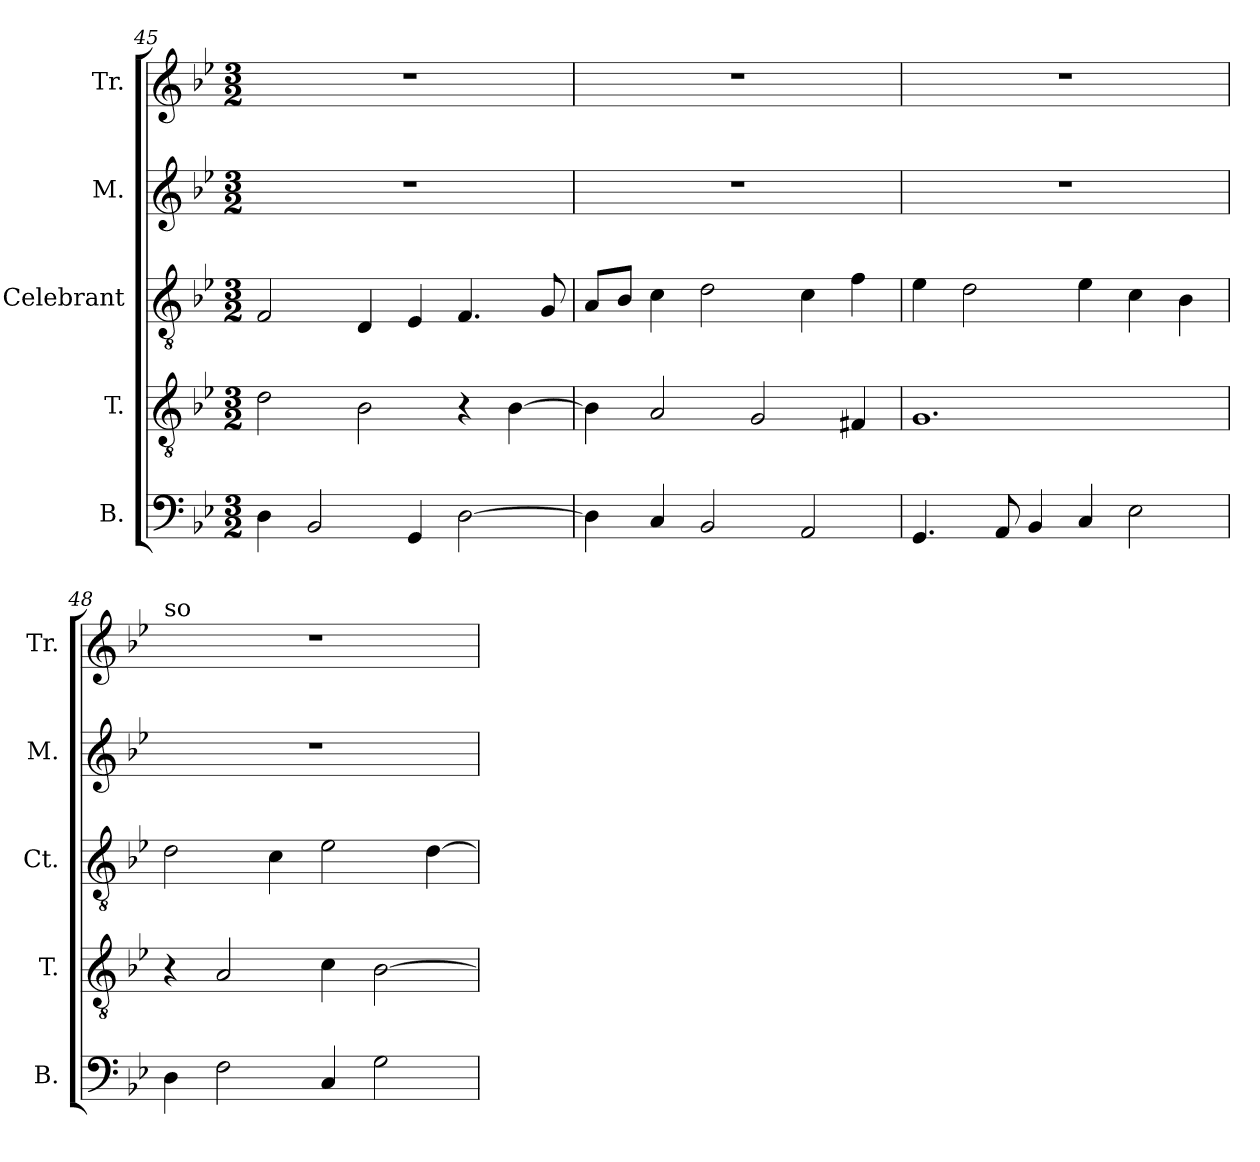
**kern	**kern	**kern	**kern	**kern
*part5	*part4	*part3	*part2	*part1
*staff5	*staff4	*staff3	*staff2	*staff1
*I"B.	*I"T.	*I"Celebrant	*I"M.	*I"Tr.
*I'B.	*I'T.	*I'Ct.	*I'M.	*I'Tr.
*clefF4	*clefGv2	*clefGv2	*clefG2	*clefG2
*k[b-e-]	*k[b-e-]	*k[b-e-]	*k[b-e-]	*k[b-e-]
*B-:	*B-:	*B-:	*B-:	*B-:
*M3/2	*M3/2	*M3/2	*M3/2	*M3/2
=45	=45	=45	=45	=45
4D\	2d\	2F/	1.r	1.r
2BB-/	.	.	.	.
.	2B-\	4D/	.	.
4GG/	.	4E-/	.	.
[>2D\	4r	4.F/	.	.
.	[>4B-\	.	.	.
.	.	8G/	.	.
=46	=46	=46	=46	=46
4D\]	4B-\]	8A/L	1.r	1.r
.	.	8B-/J	.	.
4C/	2A/	4c\	.	.
2BB-/	.	2d\	.	.
.	2G/	.	.	.
2AA/	.	4c\	.	.
.	4F#/	4f\	.	.
=47	=47	=47	=47	=47
4.GG/	1.G	4e-\	1.r	1.r
.	.	2d\	.	.
8AA/	.	.	.	.
4BB-/	.	.	.	.
4C/	.	4e-\	.	.
2E-\	.	4c\	.	.
.	.	4B-\	.	.
!!LO:LB:g=z
=48	=48	=48	=48	=48
!	!	!	!	!LO:TX:a:t=so
!	!	!	!LO:N:vis=1	!LO:N:vis=1
4D\	4r	2d\	1.r	1.r
2F\	2A/	.	.	.
.	.	4c\	.	.
4C/	4c\	2e-\	.	.
2G\	[>2B-\	.	.	.
.	.	[>4d\	.	.
=	=	=	=	=
*-	*-	*-	*-	*-
